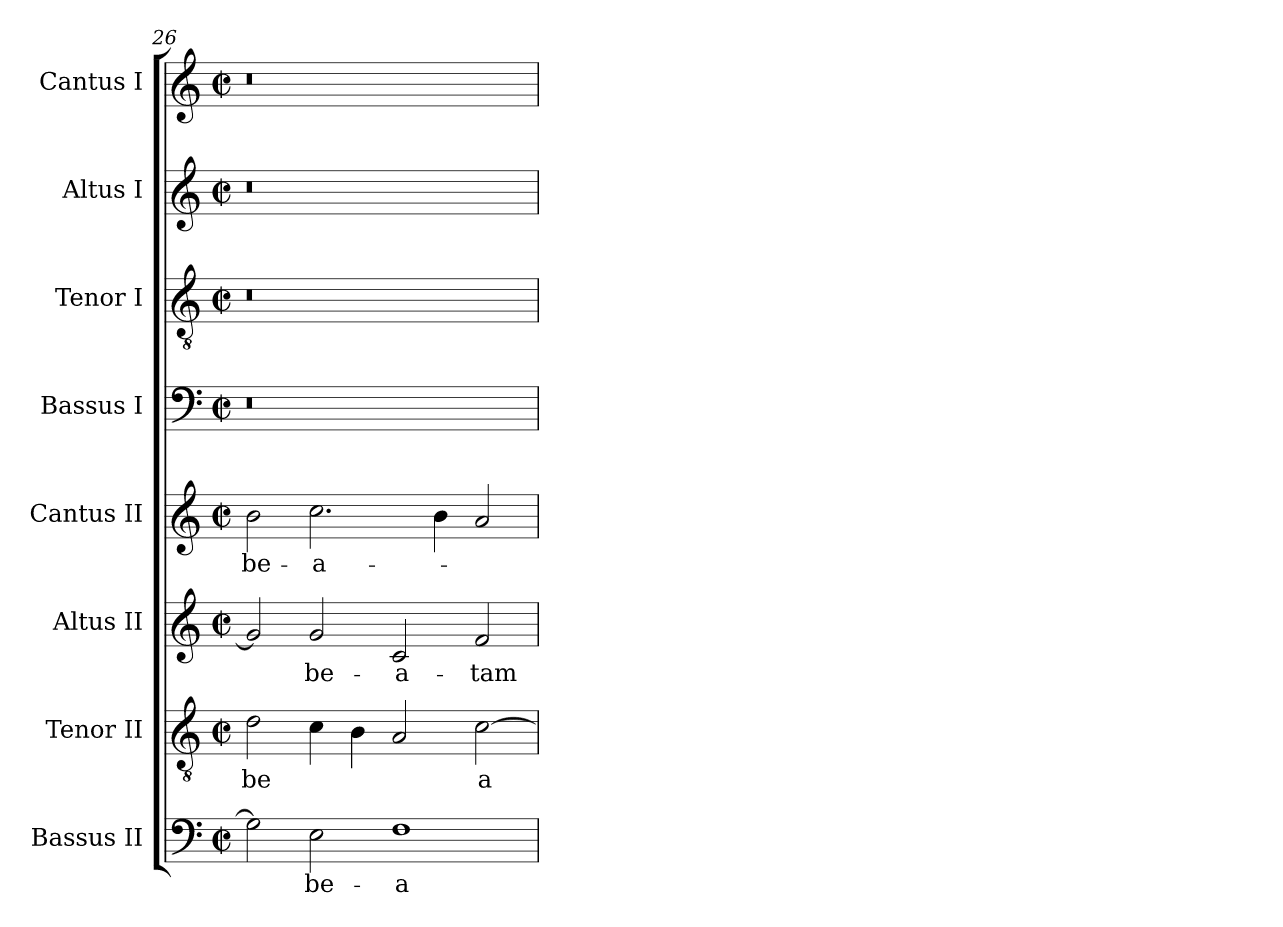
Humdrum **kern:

**kern	**text	**kern	**text	**kern	**text	**kern	**text	**kern	**kern	**kern	**kern
*part8	*part8	*part7	*part7	*part6	*part6	*part5	*part5	*part4	*part3	*part2	*part1
*staff8	*staff8	*staff7	*staff7	*staff6	*staff6	*staff5	*staff5	*staff4	*staff3	*staff2	*staff1
*I"Bassus II	*	*I"Tenor II	*	*I"Altus II	*	*I"Cantus II	*	*I"Bassus I	*I"Tenor I	*I"Altus I	*I"Cantus I
!!LO:PB:g=z
*clefF4	*	*clefGv2	*	*clefG2	*	*clefG2	*	*clefF4	*clefGv2	*clefG2	*clefG2
*M2/2	*	*M2/2	*	*M2/2	*	*M2/2	*	*M2/2	*M2/2	*M2/2	*M2/2
*met(c|)	*	*met(c|)	*	*met(c|)	*	*met(c|)	*	*met(c|)	*met(c|)	*met(c|)	*met(c|)
=26	=26	=26	=26	=26	=26	=26	=26	=26	=26	=26	=26
!	!	!	!LO:LY:b:cj	!	!	!	!LO:LY:b:cj	!	!	!	!
2G\]	.	2d\	be	2g/]	.	2b\	be-	0r	0r	0r	0r
!	!LO:LY:b:cj	!	!	!	!LO:LY:b:cj	!	!LO:LY:b:cj	!	!	!	!
2E\	be-	4c\	.	2g/	be-	2.cc\	-a-	.	.	.	.
.	.	4B\	.	.	.	.	.	.	.	.	.
!	!LO:LY:b:cj	!	!	!	!LO:LY:b:cj	!	!	!	!	!	!
1F	-a-	2A/	.	2c/	-a-	.	.	.	.	.	.
.	.	.	.	.	.	4b\	.	.	.	.	.
!	!	!	!LO:LY:b:cj	!	!LO:LY:b:cj	!	!	!	!	!	!
.	.	[>2c\	a	2f/	-tam	2a/	.	.	.	.	.
=	=	=	=	=	=	=	=	=	=	=	=
*-	*-	*-	*-	*-	*-	*-	*-	*-	*-	*-	*-
